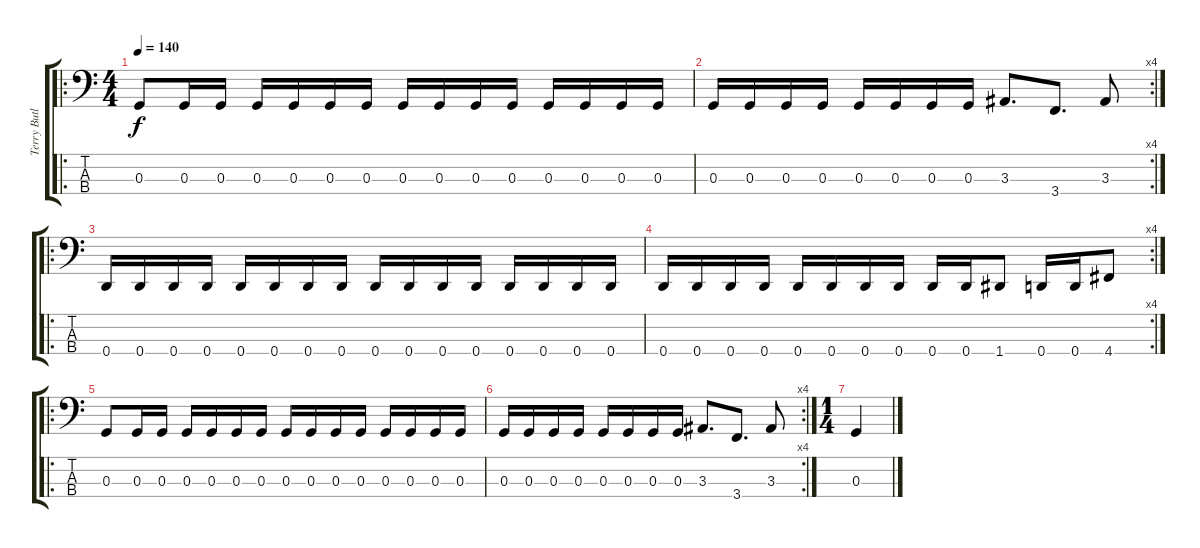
\track ("Terry Butler - Bass" "Terry Butl") {instrument electricbassfinger}
\staff {score tabs}
\tuning (F2 C2 G1 D1) {hide}
\ro
\ts (4 4)
\tempo 140
\clef f4
\ks c
0.3.8{dy f} 0.3.16 0.3.16 0.3.16 0.3.16 0.3.16 0.3.16 0.3.16 0.3.16 0.3.16 0.3.16 0.3.16 0.3.16 0.3.16 0.3.16 |
\rc 4
0.3.16 0.3.16 0.3.16 0.3.16 0.3.16 0.3.16 0.3.16 0.3.16 3.3.8{d} 3.4.8{d} 3.3.8 |
\ro
0.4.16 0.4.16 0.4.16 0.4.16 0.4.16 0.4.16 0.4.16 0.4.16 0.4.16 0.4.16 0.4.16 0.4.16 0.4.16 0.4.16 0.4.16 0.4.16 |
\rc 4
0.4.16 0.4.16 0.4.16 0.4.16 0.4.16 0.4.16 0.4.16 0.4.16 0.4.16 0.4.16 1.4.8 0.4.16 0.4.16 4.4.8 |
\ro
0.3.8 0.3.16 0.3.16 0.3.16 0.3.16 0.3.16 0.3.16 0.3.16 0.3.16 0.3.16 0.3.16 0.3.16 0.3.16 0.3.16 0.3.16 |
\rc 4
0.3.16 0.3.16 0.3.16 0.3.16 0.3.16 0.3.16 0.3.16 0.3.16 3.3.8{d} 3.4.8{d} 3.3.8 |
\ts (1 4)
0.3.4
